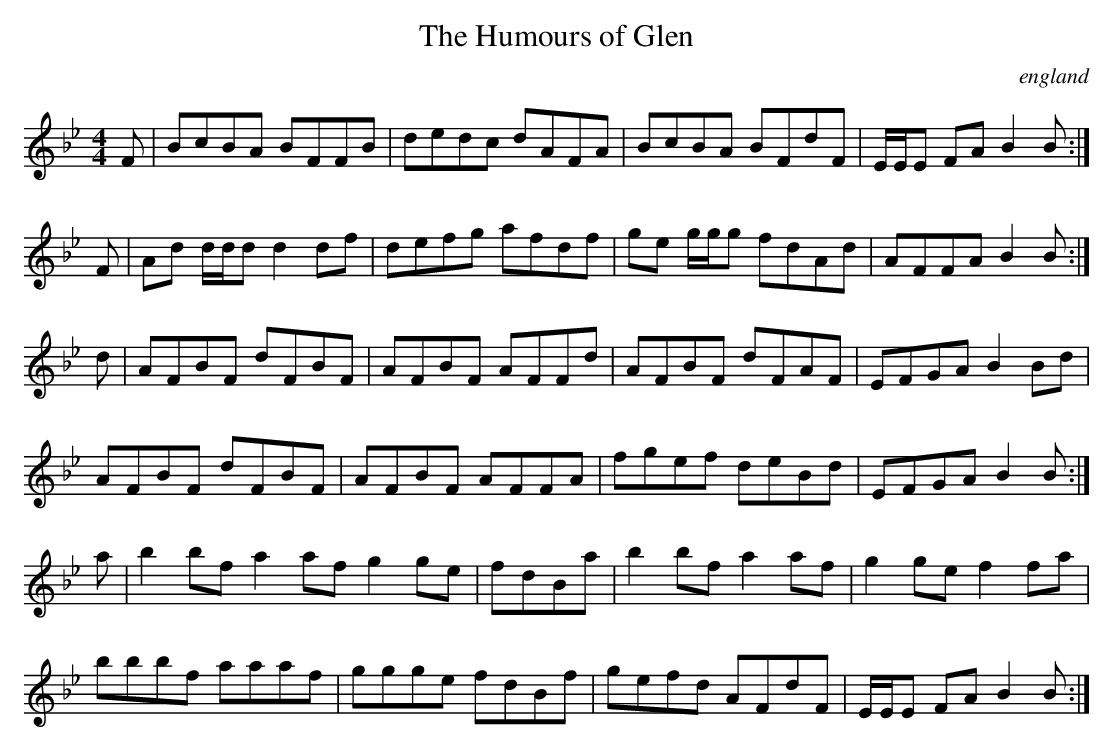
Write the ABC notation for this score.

X:1
T:The Humours of Glen
O:england
M:4/4
L:1/8
K:Bb
F|BcBA BFFB|dedc dAFA|BcBA BFdF|E/E/E FA B2 B:|]
F|Ad d/d/d d2 df|defg afdf|ge g/g/g fdAd|AFFA B2 B:|]
d|AFBF dFBF|AFBF AFFd|AFBF dFAF|EFGA B2 Bd|
AFBF dFBF|AFBF AFFA|fgef deBd|EFGA B2 B:|]
a|b2 bf a2 af g2 ge|fdBa|b2 bf a2 af|g2 ge f2 fa|
bbbf aaaf|ggge fdBf|gefd AFdF|E/E/E FA B2 B:|]
